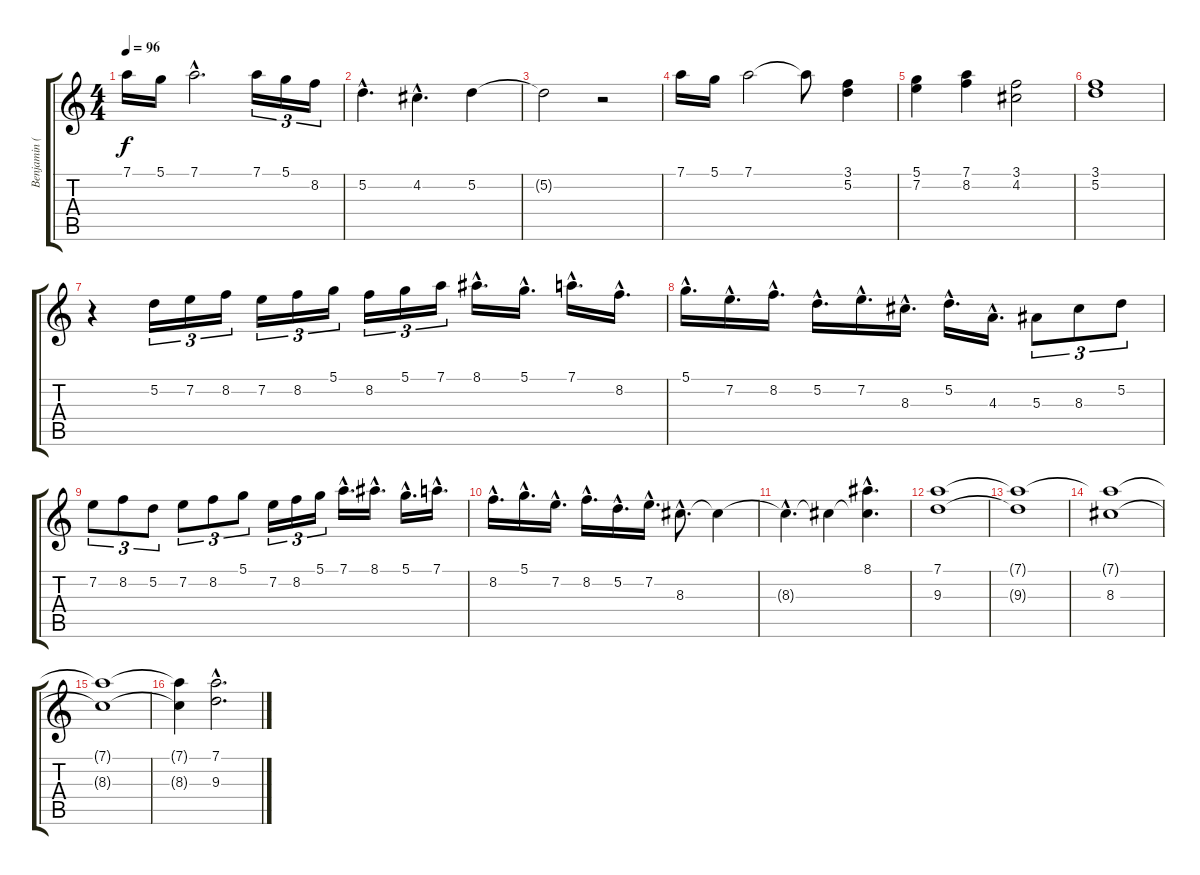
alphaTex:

\track ("Benjamin (KeybHigh)" "Benjamin (") {instrument churchorgan}
\staff {score tabs}
\tuning (D5 A4 F4 C4 G3 D3) {hide}
\ts (4 4)
\section ("" "")
\tempo 96
\tempo 115
\tempo 96
\clef g2
\ks c
7.1.16{dy f volume 11 balance 9 instrument churchorgan} 5.1.16 7.1{hac}.2{d} 7.1.16{tu (3 2)} 5.1.16{tu (3 2)} 8.2.16{tu (3 2)} |
5.2{hac}.4{d} 4.2{hac}.4{d} 5.2.4 |
5.2{t}.2 r.2 |
7.1.16 5.1.16 7.1.2 7.1{t}.8 (3.1 5.2).4 |
(5.1 7.2).4 (7.1 8.2).4 (3.1 4.2).2 |
(3.1 5.2).1 |
r.4 5.2.16{tu (3 2)} 7.2.16{tu (3 2)} 8.2.16{tu (3 2)} 7.2.16{tu (3 2)} 8.2.16{tu (3 2)} 5.1.16{tu (3 2)} 8.2.16{tu (3 2)} 5.1.16{tu (3 2)} 7.1.16{tu (3 2)} 8.1{hac}.16{d} 5.1{hac}.16{d} 7.1{hac}.16{d} 8.2{hac}.16{d} |
5.1{hac}.16{d} 7.2{hac}.16{d} 8.2{hac}.16{d} 5.2{hac}.16{d} 7.2{hac}.16{d} 8.3{hac}.16{d} 5.2{hac}.16{d} 4.3{hac}.16{d} 5.3.8{tu (3 2)} 8.3.8{tu (3 2)} 5.2.8{tu (3 2)} |
7.2.8{tu (3 2)} 8.2.8{tu (3 2)} 5.2.8{tu (3 2)} 7.2.8{tu (3 2)} 8.2.8{tu (3 2)} 5.1.8{tu (3 2)} 7.2.16{tu (3 2)} 8.2.16{tu (3 2)} 5.1.16{tu (3 2)} 7.1{hac}.16{d} 8.1{hac}.16{d} 5.1{hac}.16{d} 7.1{hac}.16{d} |
8.2{hac}.16{d} 5.1{hac}.16{d} 7.2{hac}.16{d} 8.2{hac}.16{d} 5.2{hac}.16{d} 7.2{hac}.16{d} 8.3{hac}.8{d} 8.3{t}.4 |
8.3{hac t}.4{d} 8.3{t}.4 (8.1{hac} 8.3{hac t}).4{d} |
(7.1 9.3).1 |
(7.1{t} 9.3{t}).1 |
(7.1{t} 8.3).1 |
(7.1{t} 8.3{t}).1 |
(7.1{t} 8.3{t}).4 (7.1{hac} 9.3{hac}).2{d}
